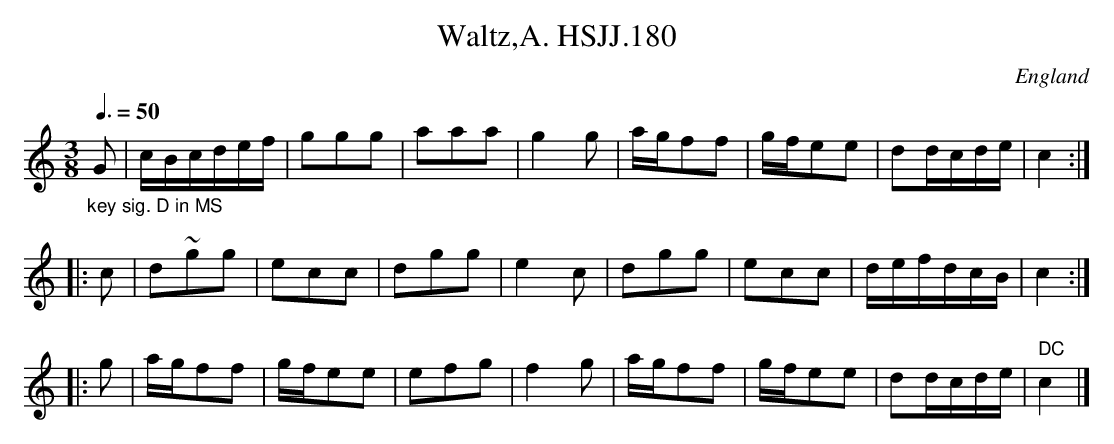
X:1
T:Waltz,A. HSJJ.180
L:1/16
M:3/8
O:England
Q:3/8=50
K:C
"_key sig. D in MS"G2|cBcdef|g2g2g2|a2a2a2|g4g2|\
agf2f2|gfe2e2|d2dcde|c4:|!
|:c2|d2~g2g2|e2c2c2|d2g2g2|e4c2|d2g2g2|e2c2c2|defdcB|c4:|!
|:g2|agf2f2|gfe2e2|e2f2g2|f4g2|agf2f2|gfe2e2|d2dcde|" DC"c4|]
